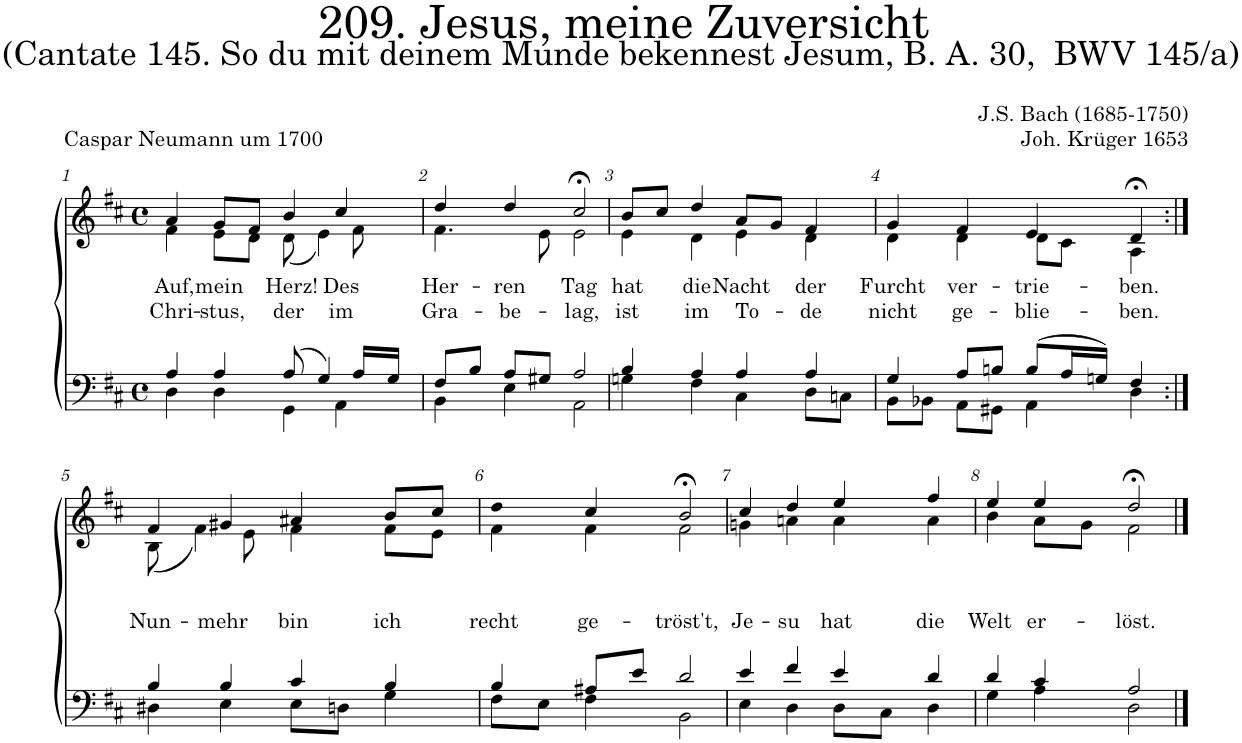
**kern	**kern	**text	**text
*part2	*part1	*part1	*part1
*staff2	*staff1	*staff1	*staff1
*I"Tenor/Bass	*I"Soprano/Alto	*	*
*clefF4	*clefG2	*	*
*k[f#c#]	*k[f#c#]	*	*
*M4/4	*M4/4	*	*
*met(c)	*met(c)	*	*
=1	=1	=1	=1
*^	*	*	*
!	!	!	!LO:LY:b	!LO:LY:b
*	*	*^	*	*
4A/	4D\	4a;</	4f#\	Auf,	Chri-
!	!	!	!	!LO:LY:b	!LO:LY:b
4A/	4D\	8g/L	8e\L	mein	-stus,
.	.	8f#/J	8d\J	.	.
!	!	!	!	!LO:LY:b	!LO:LY:b
(8A/	4GG\	4b/	(8d\	Herz!	der
4G/)	.	.	4e\)	.	.
!	!	!	!	!LO:LY:b	!LO:LY:b
.	4AA\	4cc#/	.	Des	im
16A/LL	.	.	8f#\	.	.
16G/JJ	.	.	.	.	.
=2	=2	=2	=2	=2	=2
!	!	!	!	!LO:LY:b	!LO:LY:b
8F#/L	4BB\	4dd;</	4.f#\	Her-	Gra-
8B/J	.	.	.	.	.
!	!	!	!	!LO:LY:b	!LO:LY:b
8A/L	4E\	4dd/	.	-ren	-be-
8G#X/J	.	.	8e\	.	.
!	!	!	!	!LO:LY:b	!LO:LY:b
2A/	2AA\	2cc#;<,/	2e\	Tag	-lag,
=3	=3	=3	=3	=3	=3
!	!	!	!	!LO:LY:b	!LO:LY:b
4B/	4Gn\	8b/L	4e\	hat	ist
.	.	8cc#/J	.	.	.
!	!	!	!	!LO:LY:b	!LO:LY:b
4A/	4F#\	4dd;</	4d\	die	im
!	!	!	!	!LO:LY:b	!LO:LY:b
4A/	4C#\	8a/L	4e\	Nacht	To-
.	.	8g/J	.	.	.
!	!	!	!	!LO:LY:b	!LO:LY:b
4A/	8D\L	4f#/	4d\	der	-de
.	8Cn\J	.	.	.	.
=4	=4	=4	=4	=4	=4
!	!	!	!	!LO:LY:b	!LO:LY:b
4G/	8BB\L	4g/	4d\	Furcht	nicht
.	8BB-X\J	.	.	.	.
!	!	!	!	!LO:LY:b	!LO:LY:b
8A/L	8AA\L	4f#/	4d\	ver-	ge-
8Bn/J	8GG#X\J	.	.	.	.
!	!	!	!	!LO:LY:b	!LO:LY:b
(8B/L	4AA\	4e;</	8d\L	-trie-	-blie-
16A/L	.	.	8c#\J	.	.
16Gn;</JJ)	.	.	.	.	.
!	!	!	!	!LO:LY:b	!LO:LY:b
4F#/	4D\	4d;<,/	4A\	-ben.	-ben.
!!LO:LB:g=z	!!
=5:|!	=5:|!	=5:|!	=5:|!	=5:|!	=5:|!
!	!	!	!	!	!LO:LY:b
4B/	4D#X\	4f#;</	(8B\	.	Nun-
.	.	.	4f#\)	.	.
!	!	!	!	!	!LO:LY:b
4B/	4E\	4g#X/	.	.	-mehr
.	.	.	8e\	.	.
!	!	!	!	!	!LO:LY:b
4c#/	8E\L	4a#X/	4f#\	.	bin
.	8Dn\J	.	.	.	.
!	!	!	!	!	!LO:LY:b
4B/	4G\	8b/L	8f#\L	.	ich
.	.	8cc#/J	8e\J	.	.
=6	=6	=6	=6	=6	=6
!	!	!	!	!	!LO:LY:b
4B/	8F#\L	4dd;<	4f#\	.	recht
.	8E\J	.	.	.	.
!	!	!	!	!	!LO:LY:b
8A#X/L	4F#\	4cc#/	4f#\	.	ge-
8e/J	.	.	.	.	.
!	!	!	!	!	!LO:LY:b
2d/	2BB\	2b;<,/	2f#\	.	-tröst't,
=7	=7	=7	=7	=7	=7
!	!	!	!	!	!LO:LY:b
4e/	4E\	4cc#;</	4gn\	.	Je-
!	!	!	!	!	!LO:LY:b
4f#/	4D\	4dd/	4an\	.	-su
!	!	!	!	!	!LO:LY:b
4e/	8D\L	4ee/	4a\	.	hat
.	8C#\J	.	.	.	.
!	!	!	!	!	!LO:LY:b
4d/	4D\	4ff#/	4a\	.	die
=8	=8	=8	=8	=8	=8
!	!	!	!	!	!LO:LY:b
4d/	4G\	4ee;</	4b\	.	Welt
!	!	!	!	!	!LO:LY:b
4c#/	4A\	4ee/	8a\L	.	er-
.	.	.	8g\J	.	.
!	!	!	!	!	!LO:LY:b
2A/	2D\	2dd;</	2f#\	.	-löst.
*v	*v	*	*	*	*
*	*v	*v	*	*
==	==	==	==
*-	*-	*-	*-
